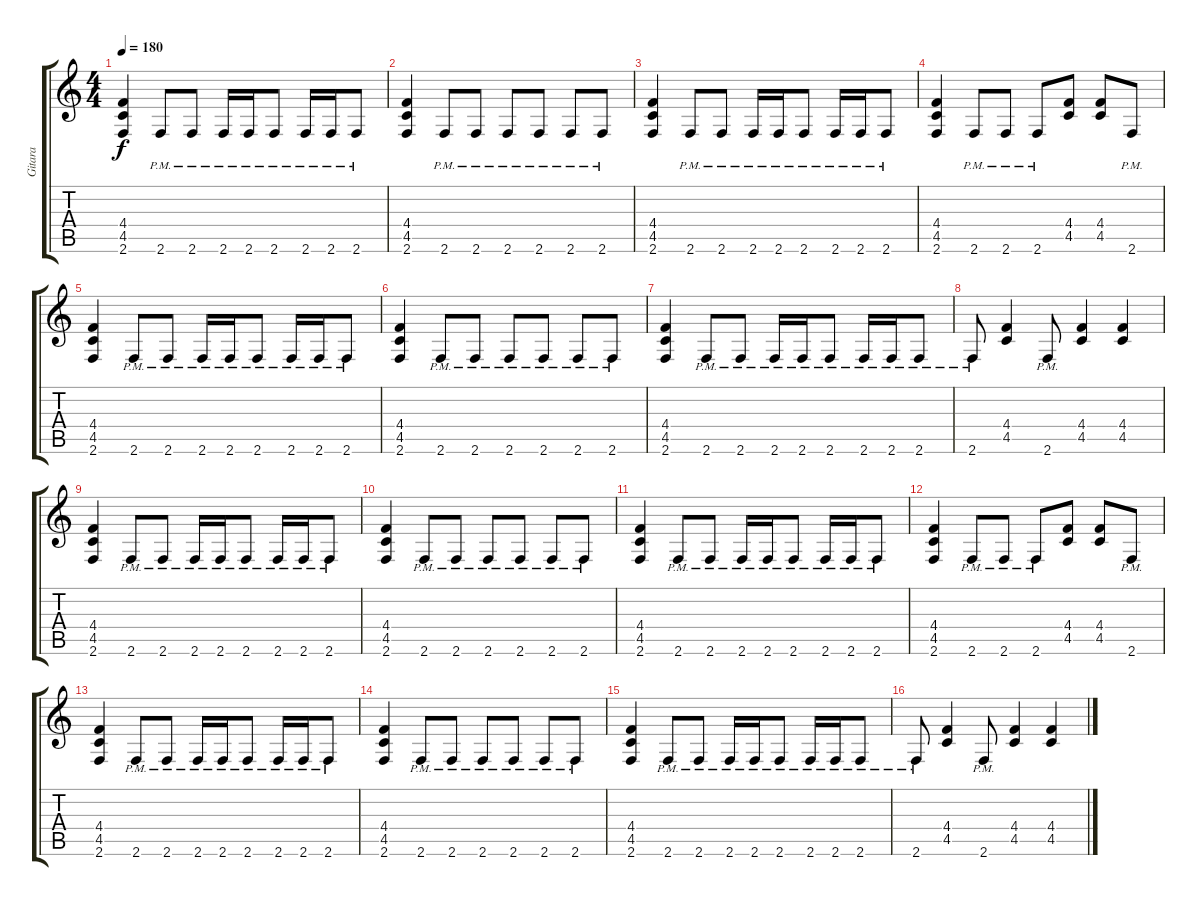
\track ("Gitara" "Gitara") {instrument distortionguitar}
\staff {score tabs}
\tuning (Eb4 Bb3 Gb3 Db3 Ab2 Eb2) {hide}
\ts (4 4)
\tempo 180
\clef g2
\ks c
(4.4 4.5 2.6).4{dy f} 2.6{pm}.8 2.6{pm}.8 2.6{pm}.16 2.6{pm}.16 2.6{pm}.8 2.6{pm}.16 2.6{pm}.16 2.6{pm}.8 |
(4.4 4.5 2.6).4 2.6{pm}.8 2.6{pm}.8 2.6{pm}.8 2.6{pm}.8 2.6{pm}.8 2.6{pm}.8 |
(4.4 4.5 2.6).4 2.6{pm}.8 2.6{pm}.8 2.6{pm}.16 2.6{pm}.16 2.6{pm}.8 2.6{pm}.16 2.6{pm}.16 2.6{pm}.8 |
(4.4 4.5 2.6).4 2.6{pm}.8 2.6{pm}.8 2.6{pm}.8 (4.4 4.5).8 (4.4 4.5).8 2.6{pm}.8 |
(4.4 4.5 2.6).4 2.6{pm}.8 2.6{pm}.8 2.6{pm}.16 2.6{pm}.16 2.6{pm}.8 2.6{pm}.16 2.6{pm}.16 2.6{pm}.8 |
(4.4 4.5 2.6).4 2.6{pm}.8 2.6{pm}.8 2.6{pm}.8 2.6{pm}.8 2.6{pm}.8 2.6{pm}.8 |
(4.4 4.5 2.6).4 2.6{pm}.8 2.6{pm}.8 2.6{pm}.16 2.6{pm}.16 2.6{pm}.8 2.6{pm}.16 2.6{pm}.16 2.6{pm}.8 |
2.6{pm}.8 (4.4 4.5).4 2.6{pm}.8 (4.4 4.5).4 (4.4 4.5).4 |
(4.4 4.5 2.6).4 2.6{pm}.8 2.6{pm}.8 2.6{pm}.16 2.6{pm}.16 2.6{pm}.8 2.6{pm}.16 2.6{pm}.16 2.6{pm}.8 |
(4.4 4.5 2.6).4 2.6{pm}.8 2.6{pm}.8 2.6{pm}.8 2.6{pm}.8 2.6{pm}.8 2.6{pm}.8 |
(4.4 4.5 2.6).4 2.6{pm}.8 2.6{pm}.8 2.6{pm}.16 2.6{pm}.16 2.6{pm}.8 2.6{pm}.16 2.6{pm}.16 2.6{pm}.8 |
(4.4 4.5 2.6).4 2.6{pm}.8 2.6{pm}.8 2.6{pm}.8 (4.4 4.5).8 (4.4 4.5).8 2.6{pm}.8 |
(4.4 4.5 2.6).4 2.6{pm}.8 2.6{pm}.8 2.6{pm}.16 2.6{pm}.16 2.6{pm}.8 2.6{pm}.16 2.6{pm}.16 2.6{pm}.8 |
(4.4 4.5 2.6).4 2.6{pm}.8 2.6{pm}.8 2.6{pm}.8 2.6{pm}.8 2.6{pm}.8 2.6{pm}.8 |
(4.4 4.5 2.6).4 2.6{pm}.8 2.6{pm}.8 2.6{pm}.16 2.6{pm}.16 2.6{pm}.8 2.6{pm}.16 2.6{pm}.16 2.6{pm}.8 |
2.6{pm}.8 (4.4 4.5).4 2.6{pm}.8 (4.4 4.5).4 (4.4 4.5).4
